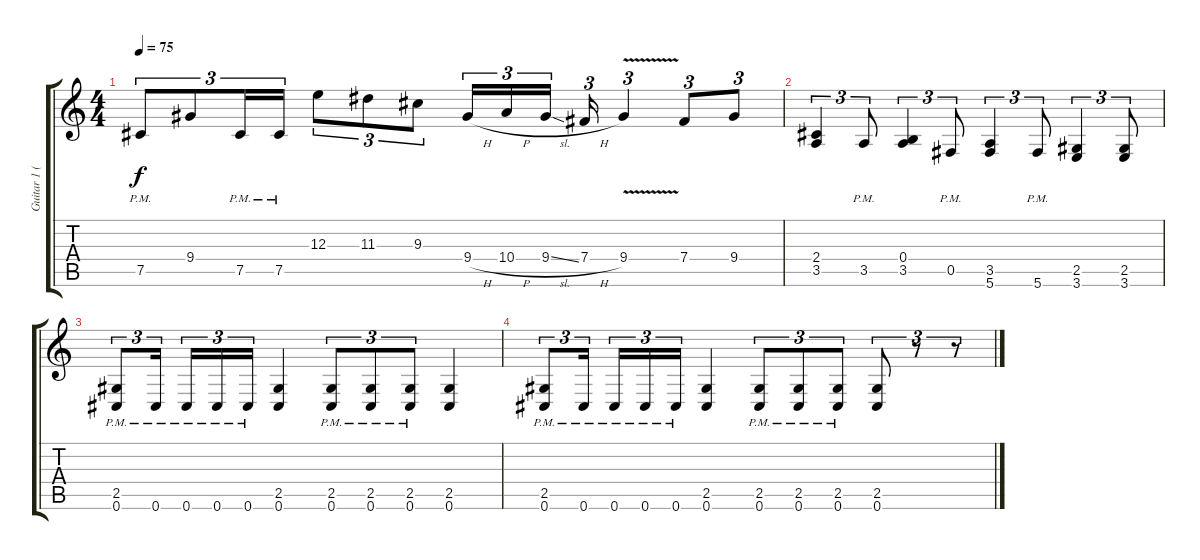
\track ("Guitar 1 (Distortion)" "Guitar 1 (") {instrument distortionguitar}
\staff {score tabs}
\tuning (Db4 Ab3 E3 B2 Gb2 Db2) {hide}
\ts (4 4)
\tempo 75
\clef g2
\ks c
7.5{pm}.8{tu (3 2) dy f} 9.4.8{tu (3 2)} 7.5{pm}.16{tu (3 2)} 7.5{pm}.16{tu (3 2)} 12.3.8{tu (3 2)} 11.3.8{tu (3 2)} 9.3.8{tu (3 2)} 9.4{h}.16{tu (3 2)} 10.4{h}.16{tu (3 2)} 9.4{sl}.16{tu (3 2) beam splitsecondary} 7.4{h}.16{tu (3 2)} 9.4{v}.4{tu (3 2)} 7.4.8{tu (3 2)} 9.4.8{tu (3 2)} |
(2.4 3.5).4{tu (3 2)} 3.5{pm}.8{tu (3 2)} (0.4 3.5).4{tu (3 2)} 0.5{pm}.8{tu (3 2)} (3.5 5.6).4{tu (3 2)} 5.6{pm}.8{tu (3 2)} (2.5 3.6).4{tu (3 2)} (2.5 3.6).8{tu (3 2)} |
(2.5{pm} 0.6{pm}).8{tu (3 2)} 0.6{pm}.16{tu (3 2) beam splitsecondary} 0.6{pm}.16{tu (3 2)} 0.6{pm}.16{tu (3 2)} 0.6{pm}.16{tu (3 2)} (2.5 0.6).4 (2.5{pm} 0.6{pm}).8{tu (3 2)} (2.5{pm} 0.6{pm}).8{tu (3 2)} (2.5{pm} 0.6{pm}).8{tu (3 2)} (2.5 0.6).4 |
(2.5{pm} 0.6{pm}).8{tu (3 2)} 0.6{pm}.16{tu (3 2) beam splitsecondary} 0.6{pm}.16{tu (3 2)} 0.6{pm}.16{tu (3 2)} 0.6{pm}.16{tu (3 2)} (2.5 0.6).4 (2.5{pm} 0.6{pm}).8{tu (3 2)} (2.5{pm} 0.6{pm}).8{tu (3 2)} (2.5{pm} 0.6{pm}).8{tu (3 2)} (2.5 0.6).8{tu (3 2)} r.8{tu (3 2)} r.8{tu (3 2)}
